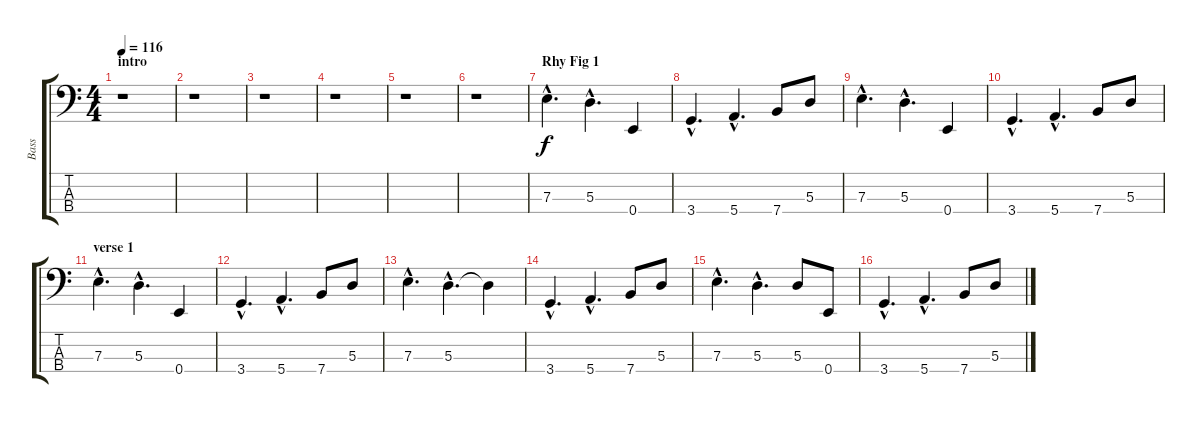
\track ("Bass" "Bass") {instrument electricbasspick}
\staff {score tabs}
\tuning (G2 D2 A1 E1) {hide}
\ts (4 4)
\section ("" "intro")
\tempo 116
\clef f4
\ks c
r.1{dy f instrument electricbasspick} |
r.1 |
r.1 |
r.1 |
r.1 |
r.1 |
\section ("" "Rhy Fig 1")
7.3{hac}.4{d} 5.3{hac}.4{d} 0.4.4 |
3.4{hac}.4{d} 5.4{hac}.4{d} 7.4.8 5.3.8 |
7.3{hac}.4{d} 5.3{hac}.4{d} 0.4.4 |
3.4{hac}.4{d} 5.4{hac}.4{d} 7.4.8 5.3.8 |
\section ("" "verse 1")
7.3{hac}.4{d} 5.3{hac}.4{d} 0.4.4 |
3.4{hac}.4{d} 5.4{hac}.4{d} 7.4.8 5.3.8 |
7.3{hac}.4{d} 5.3{hac}.4{d} 5.3{t}.4 |
3.4{hac}.4{d} 5.4{hac}.4{d} 7.4.8 5.3.8 |
7.3{hac}.4{d} 5.3{hac}.4{d} 5.3.8 0.4.8 |
3.4{hac}.4{d} 5.4{hac}.4{d} 7.4.8 5.3.8
